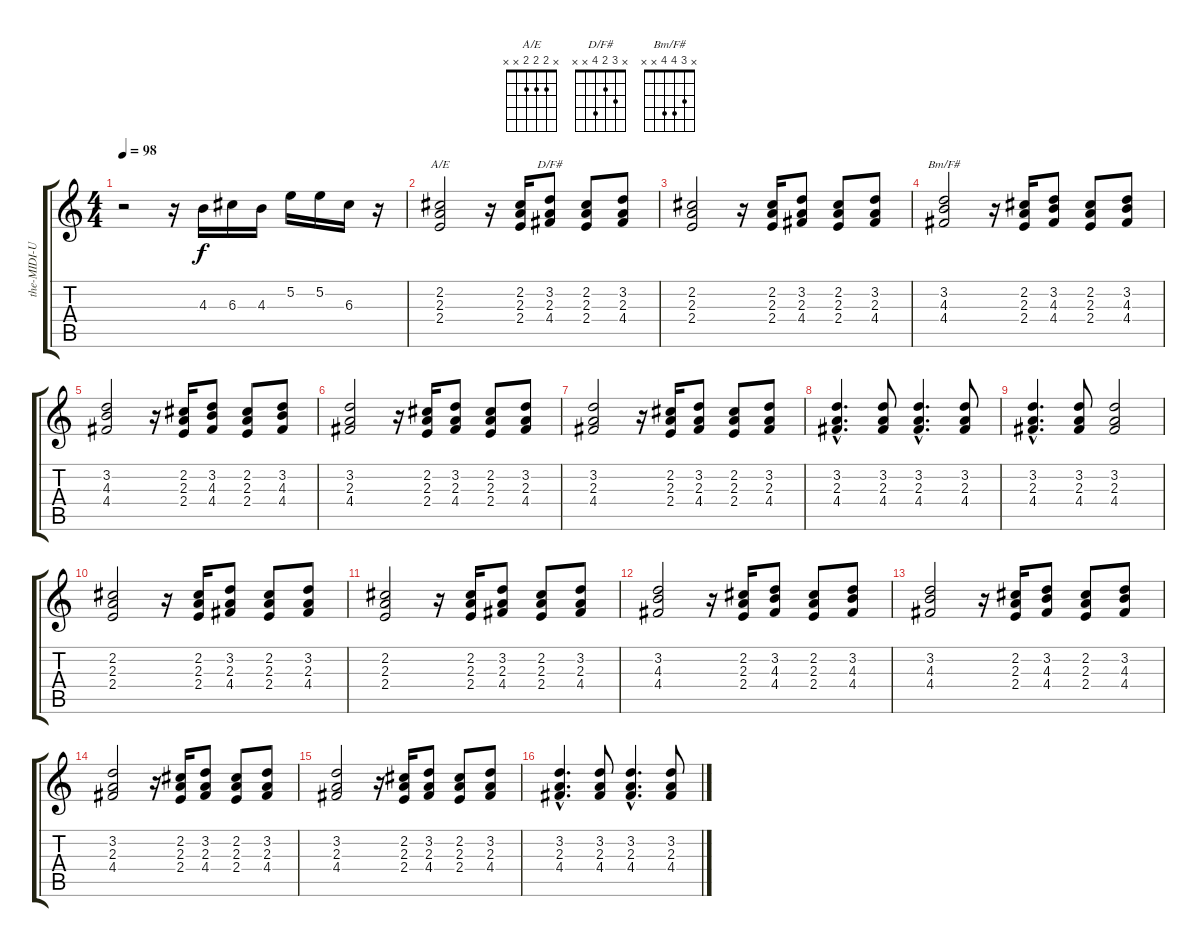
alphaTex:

\track ("the-MIDI-Universe@" "the-MIDI-U") {instrument acousticguitarsteel}
\staff {score tabs}
\tuning (E4 B3 G3 D3 A2 E2) {hide}
\chord ("A/E" x 2 2 2 x x)
\chord ("D/F#" x 3 2 4 x x)
\chord ("Bm/F#" x 3 4 4 x x)
\ts (4 4)
\tempo 98
\clef g2
\ks c
r.2{dy f} r.16 4.3.16 6.3.16 4.3.16 5.2.16 5.2.16 6.3.16 r.16 |
(2.2 2.3 2.4).2{ch "A/E"} r.16 (2.2 2.3 2.4).16 (3.2 2.3 4.4).8{ch "D/F#"} (2.2 2.3 2.4).8 (3.2 2.3 4.4).8 |
(2.2 2.3 2.4).2 r.16 (2.2 2.3 2.4).16 (3.2 2.3 4.4).8 (2.2 2.3 2.4).8 (3.2 2.3 4.4).8 |
(3.2 4.3 4.4).2{ch "Bm/F#"} r.16 (2.2 2.3 2.4).16 (3.2 4.3 4.4).8 (2.2 2.3 2.4).8 (3.2 4.3 4.4).8 |
(3.2 4.3 4.4).2 r.16 (2.2 2.3 2.4).16 (3.2 4.3 4.4).8 (2.2 2.3 2.4).8 (3.2 4.3 4.4).8 |
(3.2 2.3 4.4).2 r.16 (2.2 2.3 2.4).16 (3.2 2.3 4.4).8 (2.2 2.3 2.4).8 (3.2 2.3 4.4).8 |
(3.2 2.3 4.4).2 r.16 (2.2 2.3 2.4).16 (3.2 2.3 4.4).8 (2.2 2.3 2.4).8 (3.2 2.3 4.4).8 |
(3.2{hac} 2.3{hac} 4.4{hac}).4{d} (3.2 2.3 4.4).8 (3.2{hac} 2.3{hac} 4.4{hac}).4{d} (3.2 2.3 4.4).8 |
(3.2{hac} 2.3{hac} 4.4{hac}).4{d} (3.2 2.3 4.4).8 (3.2 2.3 4.4).2 |
(2.2 2.3 2.4).2 r.16 (2.2 2.3 2.4).16 (3.2 2.3 4.4).8 (2.2 2.3 2.4).8 (3.2 2.3 4.4).8 |
(2.2 2.3 2.4).2 r.16 (2.2 2.3 2.4).16 (3.2 2.3 4.4).8 (2.2 2.3 2.4).8 (3.2 2.3 4.4).8 |
(3.2 4.3 4.4).2 r.16 (2.2 2.3 2.4).16 (3.2 4.3 4.4).8 (2.2 2.3 2.4).8 (3.2 4.3 4.4).8 |
(3.2 4.3 4.4).2 r.16 (2.2 2.3 2.4).16 (3.2 4.3 4.4).8 (2.2 2.3 2.4).8 (3.2 4.3 4.4).8 |
(3.2 2.3 4.4).2 r.16 (2.2 2.3 2.4).16 (3.2 2.3 4.4).8 (2.2 2.3 2.4).8 (3.2 2.3 4.4).8 |
(3.2 2.3 4.4).2 r.16 (2.2 2.3 2.4).16 (3.2 2.3 4.4).8 (2.2 2.3 2.4).8 (3.2 2.3 4.4).8 |
(3.2{hac} 2.3{hac} 4.4{hac}).4{d} (3.2 2.3 4.4).8 (3.2{hac} 2.3{hac} 4.4{hac}).4{d} (3.2 2.3 4.4).8
